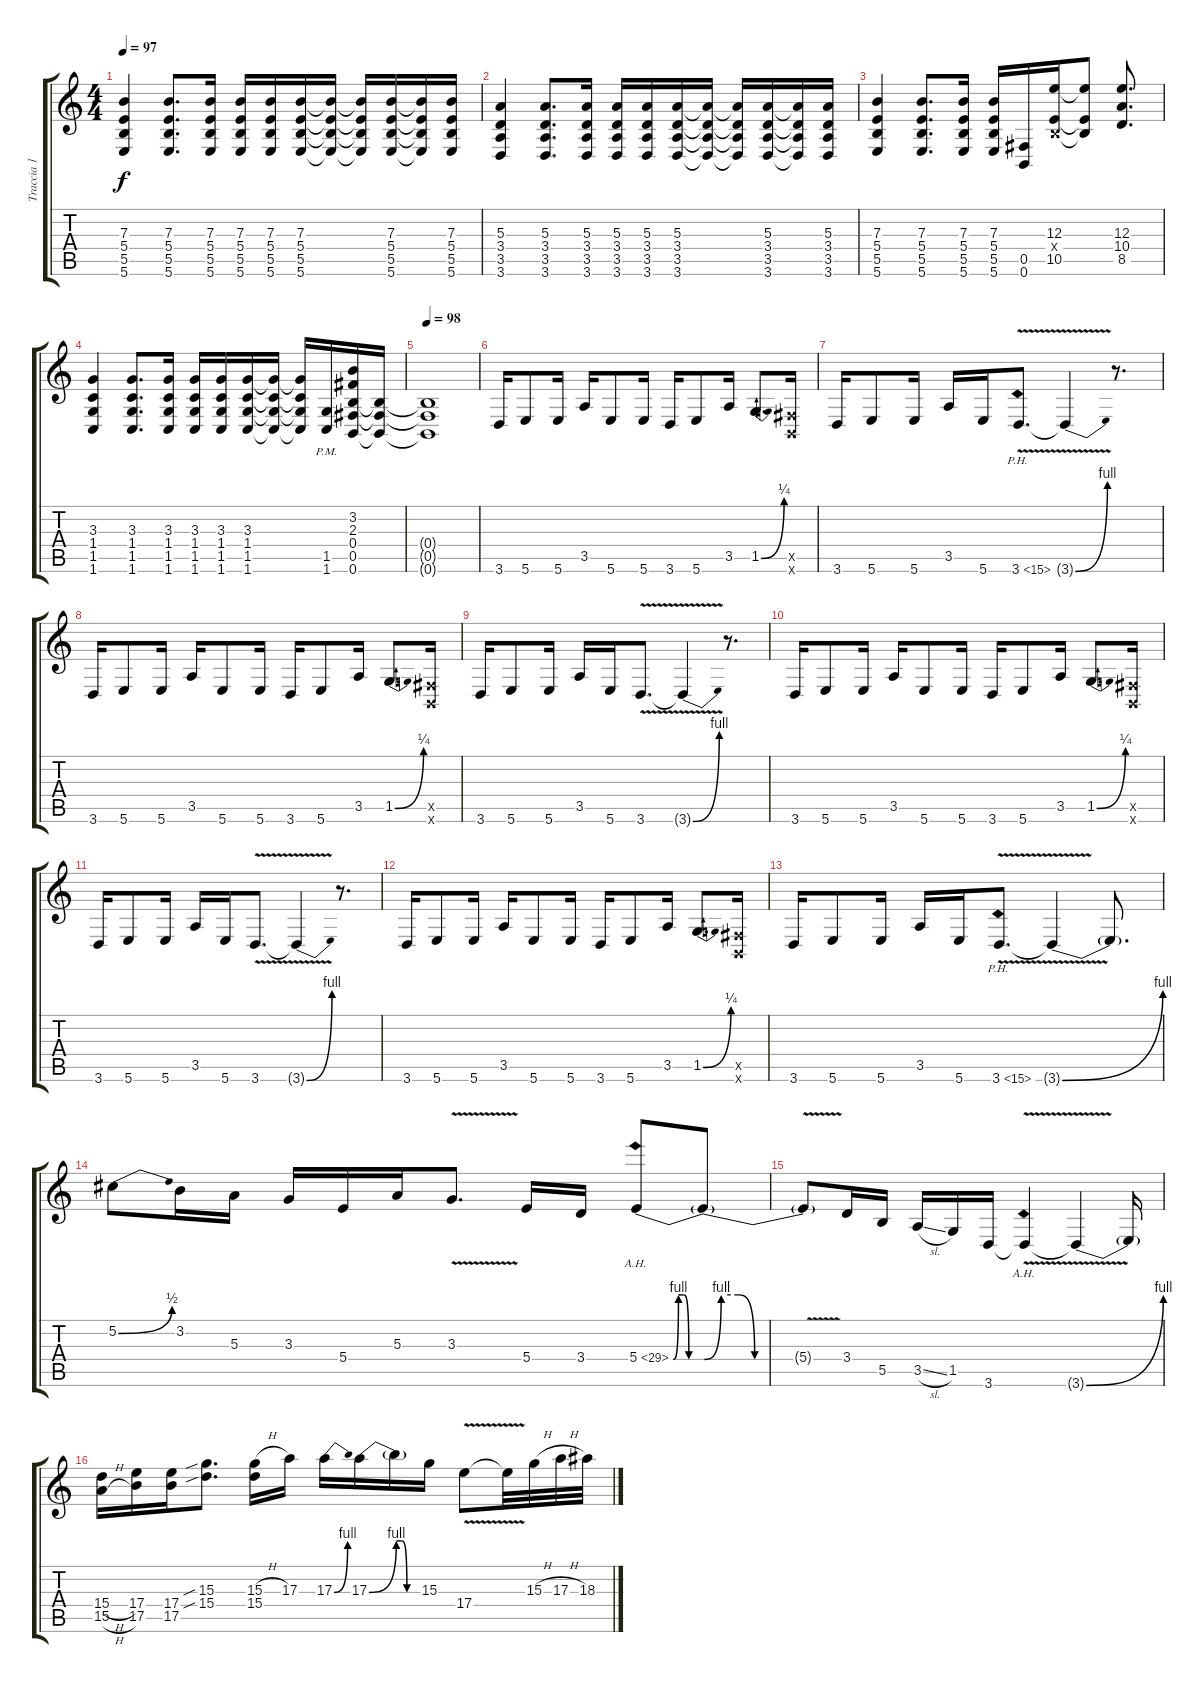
\track ("Traccia 1" "Traccia 1") {instrument distortionguitar}
\staff {score tabs}
\tuning (Db4 Ab3 E3 B2 Gb2 B1) {hide}
\ts (4 4)
\tempo 97
\clef g2
\ks c
(7.3 5.4 5.5 5.6).4{dy f} (7.3 5.4 5.5 5.6).8{d} (7.3 5.4 5.5 5.6).16 (7.3 5.4 5.5 5.6).16 (7.3 5.4 5.5 5.6).16 (7.3 5.4 5.5 5.6).16 (7.3{t} 5.4{t} 5.5{t} 5.6{t}).16 (7.3{t} 5.4{t} 5.5{t} 5.6{t}).16 (7.3 5.4 5.5 5.6).16 (7.3{t} 5.4{t} 5.5{t} 5.6{t}).16 (7.3 5.4 5.5 5.6).16 |
(5.3 3.4 3.5 3.6).4 (5.3 3.4 3.5 3.6).8{d} (5.3 3.4 3.5 3.6).16 (5.3 3.4 3.5 3.6).16 (5.3 3.4 3.5 3.6).16 (5.3 3.4 3.5 3.6).16 (5.3{t} 3.4{t} 3.5{t} 3.6{t}).16 (5.3{t} 3.4{t} 3.5{t} 3.6{t}).16 (5.3 3.4 3.5 3.6).16 (5.3{t} 3.4{t} 3.5{t} 3.6{t}).16 (5.3 3.4 3.5 3.6).16 |
(7.3 5.4 5.5 5.6).4 (7.3 5.4 5.5 5.6).8{d} (7.3 5.4 5.5 5.6).16 (7.3 5.4 5.5 5.6).16 (0.5 0.6).16 (12.3 0.4{x} 10.5).16 (12.3{t} 0.4{t} 10.5{t}).8 (12.3 10.4 8.5).8{d} |
(3.3 1.4 1.5 1.6).4 (3.3 1.4 1.5 1.6).8{d} (3.3 1.4 1.5 1.6).16 (3.3 1.4 1.5 1.6).16 (3.3 1.4 1.5 1.6).16 (3.3 1.4 1.5 1.6).16 (3.3{t} 1.4{t} 1.5{t} 1.6{t}).16 (3.3{t} 1.4{t} 1.5{t} 1.6{t}).16 (1.5{pm} 1.6{pm}).16 (3.2 2.3 0.4 0.5 0.6).16 (0.4{t} 0.5{t} 0.6{t}).16 |
\tempo 98
(0.4{t} 0.5{t} 0.6{t}).1 |
3.6.16 5.6.8 5.6.16 3.5.16 5.6.8 5.6.16 3.6.16 5.6.8 3.5.16 1.5{be (bend 0 0 60 1)}.8{d} (0.5{x} 0.6{x}).16 |
3.6.16 5.6.8 5.6.16 3.5.16 5.6.16 3.6{ph 12 v}.8{d} 3.6{be (bend 0 0 60 4) t}.4 r.8{d} |
3.6.16 5.6.8 5.6.16 3.5.16 5.6.8 5.6.16 3.6.16 5.6.8 3.5.16 1.5{be (bend 0 0 60 1)}.8{d} (0.5{x} 0.6{x}).16 |
3.6.16 5.6.8 5.6.16 3.5.16 5.6.16 3.6{v}.8{d} 3.6{be (bend 0 0 60 4) t}.4 r.8{d} |
3.6.16 5.6.8 5.6.16 3.5.16 5.6.8 5.6.16 3.6.16 5.6.8 3.5.16 1.5{be (bend 0 0 60 1)}.8{d} (0.5{x} 0.6{x}).16 |
3.6.16 5.6.8 5.6.16 3.5.16 5.6.16 3.6{v}.8{d} 3.6{be (bend 0 0 60 4) t}.4 r.8{d} |
3.6.16 5.6.8 5.6.16 3.5.16 5.6.8 5.6.16 3.6.16 5.6.8 3.5.16 1.5{be (bend 0 0 60 1)}.8{d} (0.5{x} 0.6{x}).16 |
3.6.16 5.6.8 5.6.16 3.5.16 5.6.16 3.6{ph 12 v}.8{d} 3.6{be (bend 0 0 60 4) t}.4 3.6{t}.8{d} |
5.2{be (bend 0 0 60 2)}.8 3.2.16 5.3.16 3.3.16 5.4.16 5.3.16 3.3{v}.8{d} 5.4.16 3.4.16 5.4{be (custom 0 0 10 4 20 4 30 0 60 0) ah 24}.8 5.4{be (custom 0 0 10 4 20 4 30 0 60 0) t}.8 |
5.4{v t}.8 3.4.16 5.5.16 3.5{sl}.16 1.5.16 3.6.16 3.6{ah 12 v t}.4 3.6{be (bend 0 0 60 4) t}.4 3.6{t}.16 |
(15.4{h} 15.5{h}).16 (17.4 17.5).16 (17.4 17.5).16 (15.3{sib} 15.4{sib}).8{d} (15.3{h} 15.4).16 17.3.16 17.3{be (bend 0 0 60 4)}.16 17.3{be (bend 0 0 60 4)}.16 17.3{be (custom 0 4 15 4 30 0 60 0) t}.16 15.3.16 17.4{v}.8 17.4{t}.32 15.3{h}.32 17.3{h}.32 18.3.32
